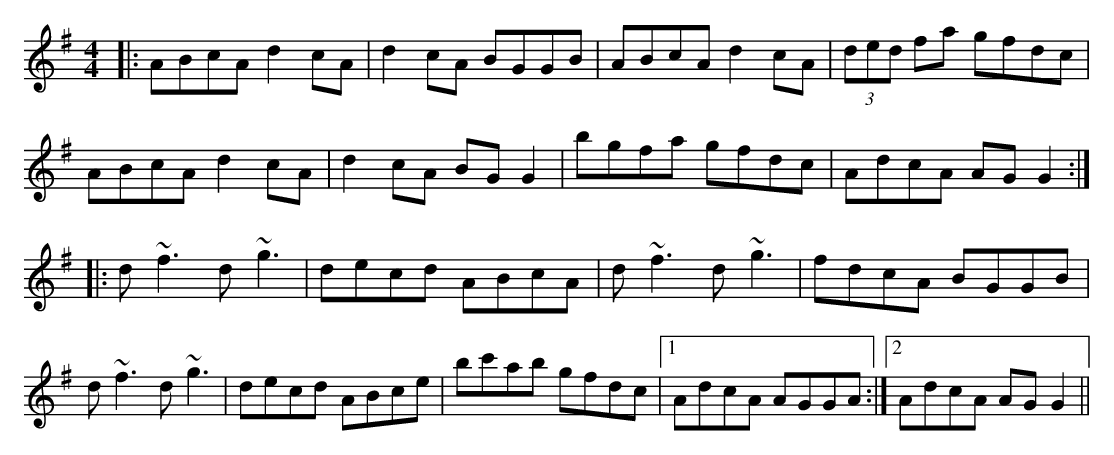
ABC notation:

X:1
M:4/4
K:G
|:ABcA d2 cA|d2 cA BGGB|ABcA d2 cA|(3ded fa gfdc|
ABcA d2 cA|d2 cA BGG2|bgfa gfdc|AdcA AGG2:|
|:d~f3 d~g3|decd ABcA|d~f3 d~g3|fdcA BGGB|
d~f3 d~g3|decd ABce|bc'ab gfdc|1 AdcA AGGA:|2 AdcA AGG2||
